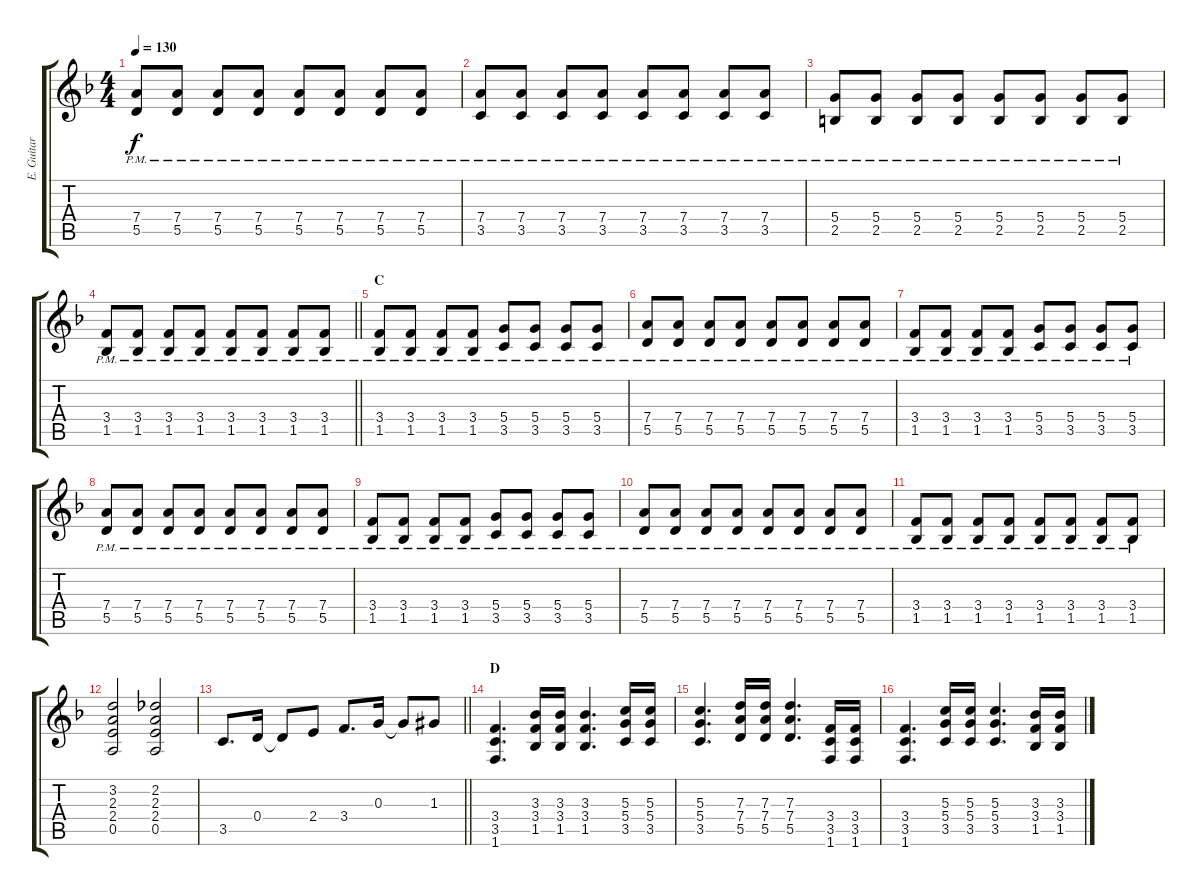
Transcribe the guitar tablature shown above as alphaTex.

\track ("E. Guitar II" "E. Guitar ") {instrument overdrivenguitar}
\staff {score tabs}
\tuning (E4 B3 G3 D3 A2 E2) {hide}
\ts (4 4)
\tempo 130
\clef g2
\ks f
(7.4{pm} 5.5{pm}).8{dy f} (7.4{pm} 5.5{pm}).8 (7.4{pm} 5.5{pm}).8 (7.4{pm} 5.5{pm}).8 (7.4{pm} 5.5{pm}).8 (7.4{pm} 5.5{pm}).8 (7.4{pm} 5.5{pm}).8 (7.4{pm} 5.5{pm}).8 |
(7.4{pm} 3.5{pm}).8 (7.4{pm} 3.5{pm}).8 (7.4{pm} 3.5{pm}).8 (7.4{pm} 3.5{pm}).8 (7.4{pm} 3.5{pm}).8 (7.4{pm} 3.5{pm}).8 (7.4{pm} 3.5{pm}).8 (7.4{pm} 3.5{pm}).8 |
(5.4{pm} 2.5{pm}).8 (5.4{pm} 2.5{pm}).8 (5.4{pm} 2.5{pm}).8 (5.4{pm} 2.5{pm}).8 (5.4{pm} 2.5{pm}).8 (5.4{pm} 2.5{pm}).8 (5.4{pm} 2.5{pm}).8 (5.4{pm} 2.5{pm}).8 |
\barLineRight lightlight
(3.4{pm} 1.5{pm}).8 (3.4{pm} 1.5{pm}).8 (3.4{pm} 1.5{pm}).8 (3.4{pm} 1.5{pm}).8 (3.4{pm} 1.5{pm}).8 (3.4{pm} 1.5{pm}).8 (3.4{pm} 1.5{pm}).8 (3.4{pm} 1.5{pm}).8 |
\section ("" "C")
(3.4{pm} 1.5{pm}).8 (3.4{pm} 1.5{pm}).8 (3.4{pm} 1.5{pm}).8 (3.4{pm} 1.5{pm}).8 (5.4{pm} 3.5{pm}).8 (5.4{pm} 3.5{pm}).8 (5.4{pm} 3.5{pm}).8 (5.4{pm} 3.5{pm}).8 |
(7.4{pm} 5.5{pm}).8 (7.4{pm} 5.5{pm}).8 (7.4{pm} 5.5{pm}).8 (7.4{pm} 5.5{pm}).8 (7.4{pm} 5.5{pm}).8 (7.4{pm} 5.5{pm}).8 (7.4{pm} 5.5{pm}).8 (7.4{pm} 5.5{pm}).8 |
(3.4{pm} 1.5{pm}).8 (3.4{pm} 1.5{pm}).8 (3.4{pm} 1.5{pm}).8 (3.4{pm} 1.5{pm}).8 (5.4{pm} 3.5{pm}).8 (5.4{pm} 3.5{pm}).8 (5.4{pm} 3.5{pm}).8 (5.4{pm} 3.5{pm}).8 |
(7.4{pm} 5.5{pm}).8 (7.4{pm} 5.5{pm}).8 (7.4{pm} 5.5{pm}).8 (7.4{pm} 5.5{pm}).8 (7.4{pm} 5.5{pm}).8 (7.4{pm} 5.5{pm}).8 (7.4{pm} 5.5{pm}).8 (7.4{pm} 5.5{pm}).8 |
(3.4{pm} 1.5{pm}).8 (3.4{pm} 1.5{pm}).8 (3.4{pm} 1.5{pm}).8 (3.4{pm} 1.5{pm}).8 (5.4{pm} 3.5{pm}).8 (5.4{pm} 3.5{pm}).8 (5.4{pm} 3.5{pm}).8 (5.4{pm} 3.5{pm}).8 |
(7.4{pm} 5.5{pm}).8 (7.4{pm} 5.5{pm}).8 (7.4{pm} 5.5{pm}).8 (7.4{pm} 5.5{pm}).8 (7.4{pm} 5.5{pm}).8 (7.4{pm} 5.5{pm}).8 (7.4{pm} 5.5{pm}).8 (7.4{pm} 5.5{pm}).8 |
(3.4{pm} 1.5{pm}).8 (3.4{pm} 1.5{pm}).8 (3.4{pm} 1.5{pm}).8 (3.4{pm} 1.5{pm}).8 (3.4{pm} 1.5{pm}).8 (3.4{pm} 1.5{pm}).8 (3.4{pm} 1.5{pm}).8 (3.4{pm} 1.5{pm}).8 |
(3.2 2.3 2.4 0.5).2 (2.2 2.3 2.4 0.5).2 |
\barLineRight lightlight
3.5.8{d} 0.4.16 0.4{t}.8 2.4.8 3.4.8{d} 0.3.16 0.3{t}.8 1.3{acc #}.8 |
\section ("" "D")
(3.4 3.5 1.6).4{d} (3.3 3.4 1.5).16 (3.3 3.4 1.5).16 (3.3 3.4 1.5).4{d} (5.3 5.4 3.5).16 (5.3 5.4 3.5).16 |
(5.3 5.4 3.5).4{d} (7.3 7.4 5.5).16 (7.3 7.4 5.5).16 (7.3 7.4 5.5).4{d} (3.4 3.5 1.6).16 (3.4 3.5 1.6).16 |
(3.4 3.5 1.6).4{d} (5.3 5.4 3.5).16 (5.3 5.4 3.5).16 (5.3 5.4 3.5).4{d} (3.3 3.4 1.5).16 (3.3 3.4 1.5).16
